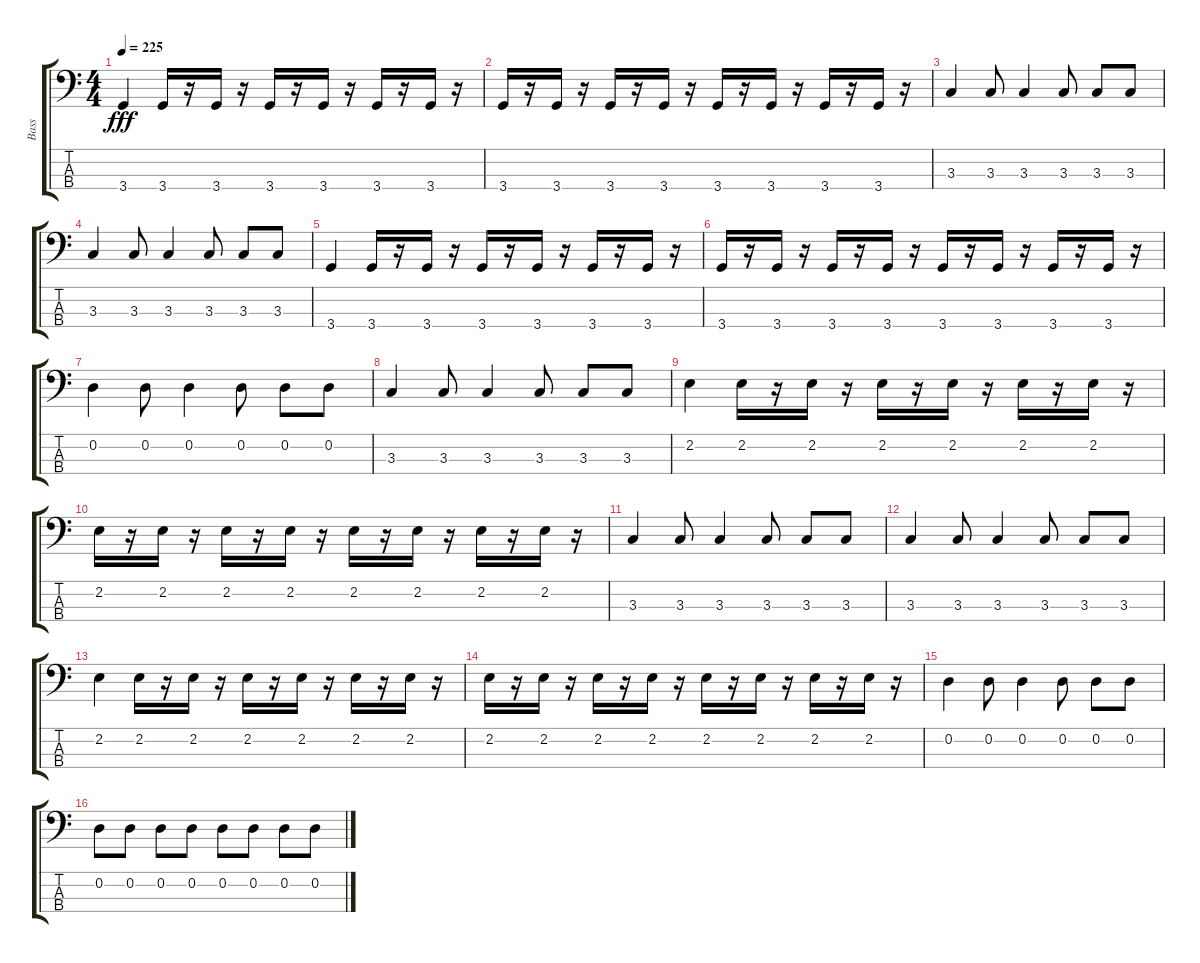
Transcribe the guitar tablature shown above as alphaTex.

\track ("Bass" "Bass") {instrument electricbassfinger}
\staff {score tabs}
\tuning (G2 D2 A1 E1) {hide}
\ts (4 4)
\tempo 225
\clef f4
\ks c
3.4.4{dy fff} 3.4.16 r.16 3.4.16 r.16 3.4.16 r.16 3.4.16 r.16 3.4.16 r.16 3.4.16 r.16 |
3.4.16 r.16 3.4.16 r.16 3.4.16 r.16 3.4.16 r.16 3.4.16 r.16 3.4.16 r.16 3.4.16 r.16 3.4.16 r.16 |
3.3.4 3.3.8 3.3.4 3.3.8 3.3.8 3.3.8 |
3.3.4 3.3.8 3.3.4 3.3.8 3.3.8 3.3.8 |
3.4.4 3.4.16 r.16 3.4.16 r.16 3.4.16 r.16 3.4.16 r.16 3.4.16 r.16 3.4.16 r.16 |
3.4.16 r.16 3.4.16 r.16 3.4.16 r.16 3.4.16 r.16 3.4.16 r.16 3.4.16 r.16 3.4.16 r.16 3.4.16 r.16 |
0.2.4 0.2.8 0.2.4 0.2.8 0.2.8 0.2.8 |
3.3.4 3.3.8 3.3.4 3.3.8 3.3.8 3.3.8 |
2.2.4 2.2.16 r.16 2.2.16 r.16 2.2.16 r.16 2.2.16 r.16 2.2.16 r.16 2.2.16 r.16 |
2.2.16 r.16 2.2.16 r.16 2.2.16 r.16 2.2.16 r.16 2.2.16 r.16 2.2.16 r.16 2.2.16 r.16 2.2.16 r.16 |
3.3.4 3.3.8 3.3.4 3.3.8 3.3.8 3.3.8 |
3.3.4 3.3.8 3.3.4 3.3.8 3.3.8 3.3.8 |
2.2.4 2.2.16 r.16 2.2.16 r.16 2.2.16 r.16 2.2.16 r.16 2.2.16 r.16 2.2.16 r.16 |
2.2.16 r.16 2.2.16 r.16 2.2.16 r.16 2.2.16 r.16 2.2.16 r.16 2.2.16 r.16 2.2.16 r.16 2.2.16 r.16 |
0.2.4 0.2.8 0.2.4 0.2.8 0.2.8 0.2.8 |
0.2.8 0.2.8 0.2.8 0.2.8 0.2.8 0.2.8 0.2.8 0.2.8
